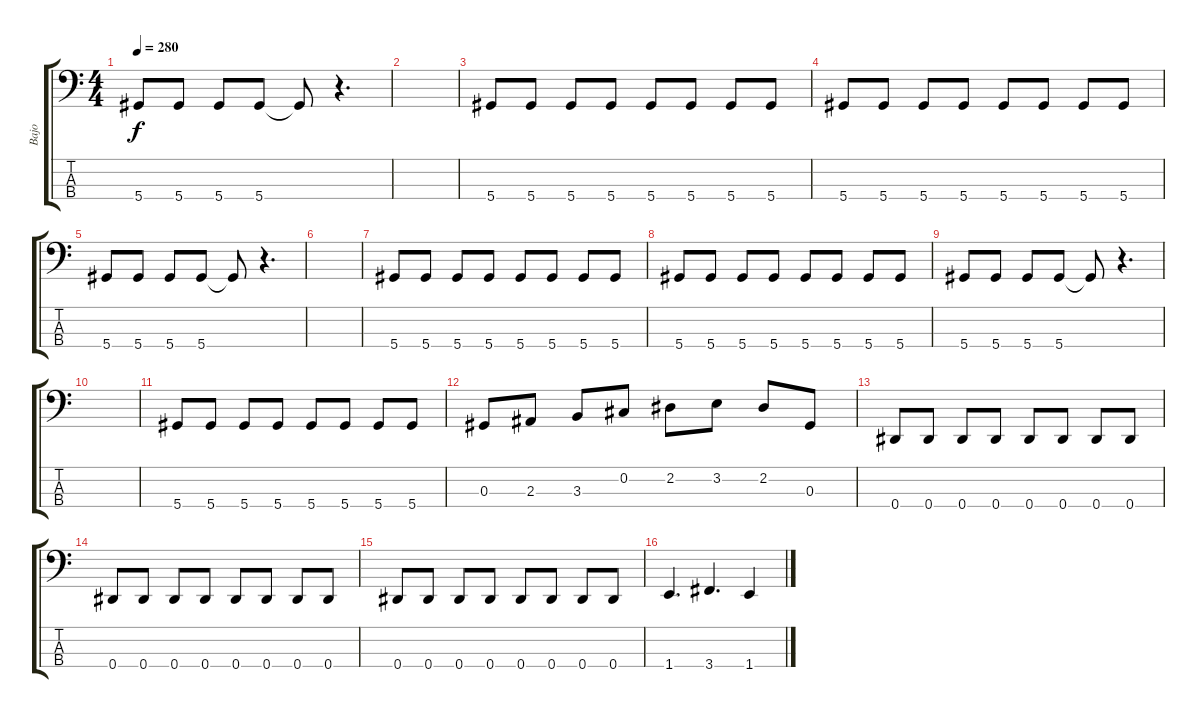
\track ("Bajo" "Bajo") {instrument electricbassfinger}
\staff {score tabs}
\tuning (Gb2 Db2 Ab1 Eb1) {hide}
\ts (4 4)
\tempo 280
\clef f4
\ks c
5.4.8{dy f} 5.4.8 5.4.8 5.4.8 5.4{t}.8 r.4{d} |
|
5.4.8 5.4.8 5.4.8 5.4.8 5.4.8 5.4.8 5.4.8 5.4.8 |
5.4.8 5.4.8 5.4.8 5.4.8 5.4.8 5.4.8 5.4.8 5.4.8 |
5.4.8 5.4.8 5.4.8 5.4.8 5.4{t}.8 r.4{d} |
|
5.4.8 5.4.8 5.4.8 5.4.8 5.4.8 5.4.8 5.4.8 5.4.8 |
5.4.8 5.4.8 5.4.8 5.4.8 5.4.8 5.4.8 5.4.8 5.4.8 |
5.4.8 5.4.8 5.4.8 5.4.8 5.4{t}.8 r.4{d} |
|
5.4.8 5.4.8 5.4.8 5.4.8 5.4.8 5.4.8 5.4.8 5.4.8 |
0.3.8 2.3.8 3.3.8 0.2.8 2.2.8 3.2.8 2.2.8 0.3.8 |
0.4.8 0.4.8 0.4.8 0.4.8 0.4.8 0.4.8 0.4.8 0.4.8 |
0.4.8 0.4.8 0.4.8 0.4.8 0.4.8 0.4.8 0.4.8 0.4.8 |
0.4.8 0.4.8 0.4.8 0.4.8 0.4.8 0.4.8 0.4.8 0.4.8 |
1.4.4{d} 3.4.4{d} 1.4.4
